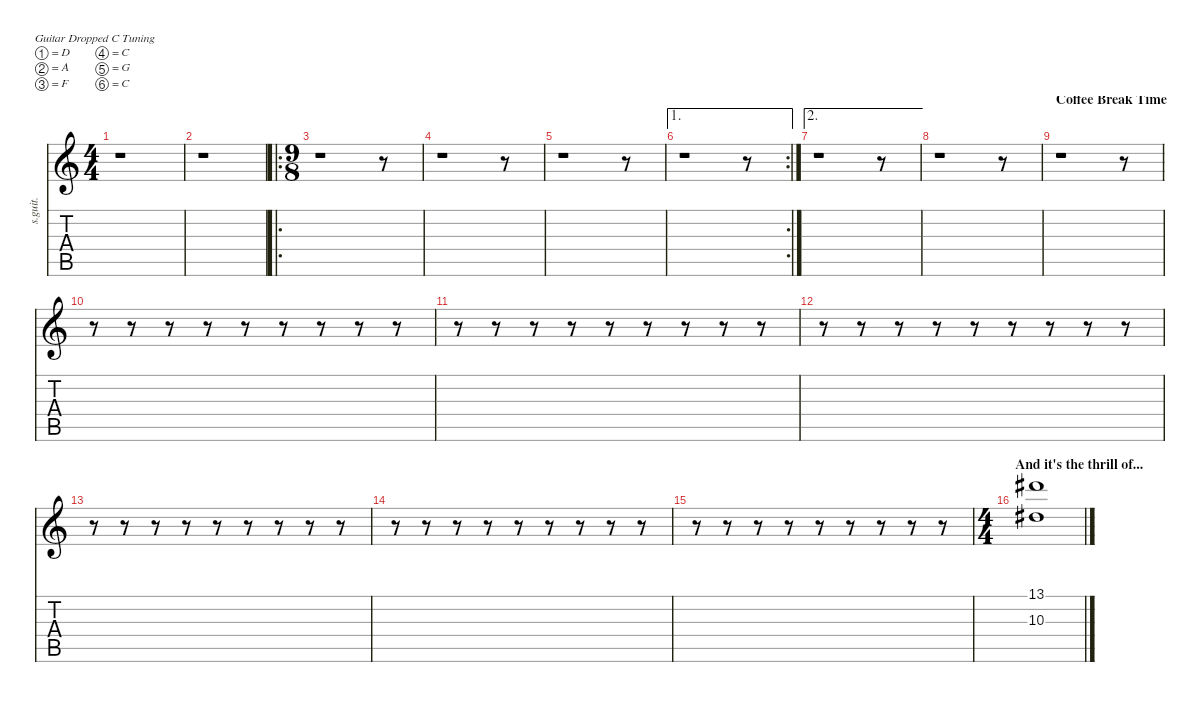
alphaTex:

\defaultSystemsLayout 4
\hideDynamics
\bracketExtendMode nobrackets
\track ("Sub-Guitar" "s.guit.") {instrument distortionguitar}
\staff {score tabs}
\tuning (D4 A3 F3 C3 G2 C2)
\ts (4 4)
\tempo (116 hide)
\clef g2
\ks c
r.1{dy f} |
r.1 |
\ro
\ts (9 8)
\beaming (8 2 2 2 2)
r.1 r.8 |
r.1 r.8 |
r.1 r.8 |
\ae 1
\rc 2
r.1 r.8 |
\ae 2
r.1 r.8 |
r.1 r.8 |
\section ("" "Coffee Break Time")
r.1 r.8 |
r.8 r.8 r.8 r.8 r.8 r.8 r.8 r.8 r.8 |
r.8 r.8 r.8 r.8 r.8 r.8 r.8 r.8 r.8 |
r.8 r.8 r.8 r.8 r.8 r.8 r.8 r.8 r.8 |
r.8 r.8 r.8 r.8 r.8 r.8 r.8 r.8 r.8 |
r.8 r.8 r.8 r.8 r.8 r.8 r.8 r.8 r.8 |
r.8 r.8 r.8 r.8 r.8 r.8 r.8 r.8 r.8 |
\ts (4 4)
\beaming (8 2 2 2 2)
\section ("" "And it's the thrill of...")
\tempo (106 hide)
(13.1{acc #} 10.3{acc #}).1{lyrics (0 "") lyrics (1 "") lyrics (2 "") lyrics (3 "") lyrics (4 "")}
